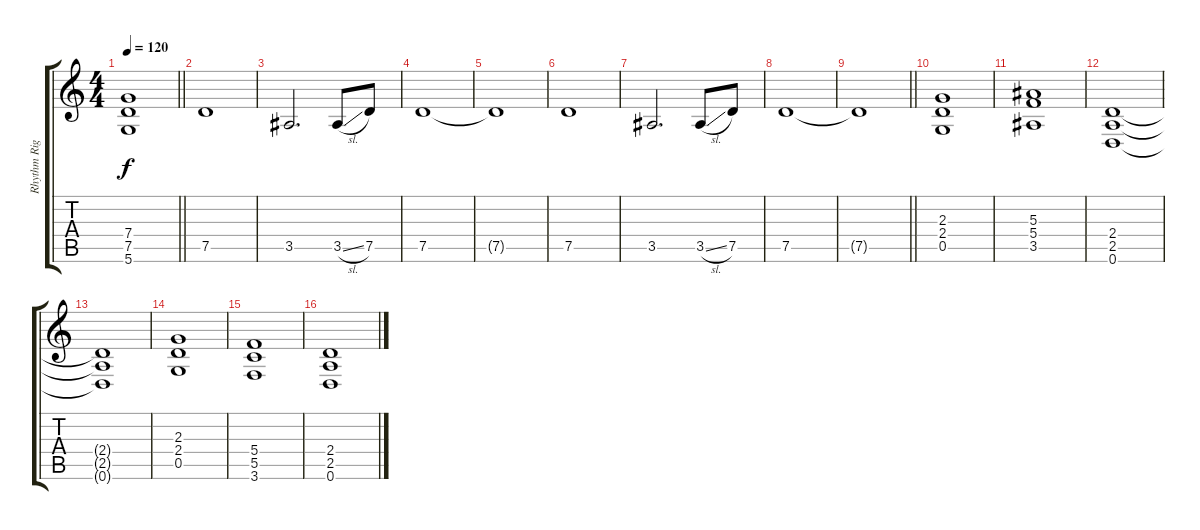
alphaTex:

\track ("Rhythm Right" "Rhythm Rig") {instrument distortionguitar}
\staff {score tabs}
\tuning (D4 A3 F3 C3 G2 D2) {hide}
\ts (4 4)
\tempo 120
\clef g2
\barLineRight lightlight
\ks c
(7.4 7.5 5.6).1{dy f} |
7.5.1 |
3.5.2{d} 3.5{sl}.8 7.5.8 |
7.5.1 |
7.5{t}.1 |
7.5.1 |
3.5.2{d} 3.5{sl}.8 7.5.8 |
7.5.1 |
\barLineRight lightlight
7.5{t}.1 |
(2.3 2.4 0.5).1 |
(5.3 5.4 3.5).1 |
(2.4 2.5 0.6).1 |
(2.4{t} 2.5{t} 0.6{t}).1 |
(2.3 2.4 0.5).1 |
(5.4 5.5 3.6).1 |
(2.4 2.5 0.6).1
